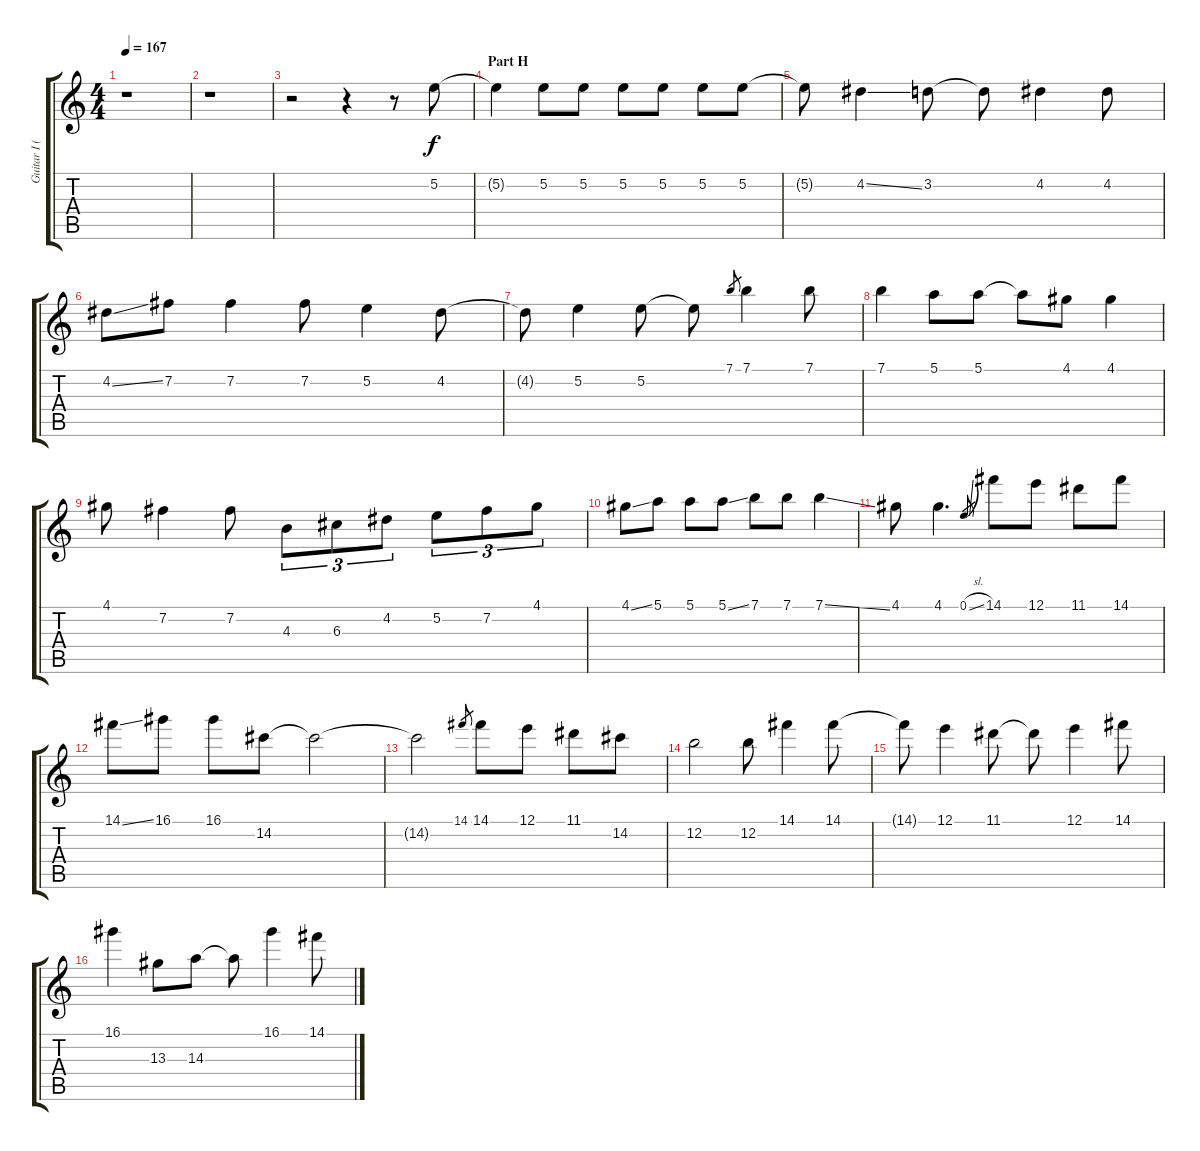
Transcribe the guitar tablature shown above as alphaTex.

\track ("Guitar I (Ken)" "Guitar I (") {mute instrument electricguitarclean}
\staff {score tabs}
\tuning (E4 B3 G3 D3 A2 E2) {hide}
\ts (4 4)
\tempo 167
\clef g2
\ks c
r.1{dy f} |
r.1 |
r.2 r.4 r.8 5.2.8 |
\section ("" "Part H")
5.2{t}.4 5.2.8 5.2.8 5.2.8 5.2.8 5.2.8 5.2.8 |
5.2{t}.8 4.2{ss}.4 3.2.8 3.2{t}.8 4.2.4 4.2.8 |
4.2{ss}.8 7.2.8 7.2.4 7.2.8 5.2.4 4.2.8 |
4.2{t}.8 5.2.4 5.2.8 5.2{t}.8 7.1.8{gr} 7.1.4 7.1.8 |
7.1.4 5.1.8 5.1.8 5.1{t}.8 4.1.8 4.1.4 |
4.1.8 7.2.4 7.2.8 4.3.8{tu (3 2)} 6.3.8{tu (3 2)} 4.2.8{tu (3 2)} 5.2.8{tu (3 2)} 7.2.8{tu (3 2)} 4.1.8{tu (3 2)} |
4.1{ss}.8 5.1.8 5.1.8 5.1{ss}.8 7.1.8 7.1.8 7.1{ss}.4 |
4.1.8 4.1.4{d} 0.1{sl}.8{gr} 14.1.8 12.1.8 11.1.8 14.1.8 |
14.1{ss}.8 16.1.8 16.1.8 14.2.8 14.2{t}.2 |
14.2{t}.2 14.1.8{gr} 14.1.8 12.1.8 11.1.8 14.2.8 |
12.2.2 12.2.8 14.1.4 14.1.8 |
14.1{t}.8 12.1.4 11.1.8 11.1{t}.8 12.1.4 14.1.8 |
16.1.4 13.3.8 14.3.8 14.3{t}.8 16.1.4 14.1.8
